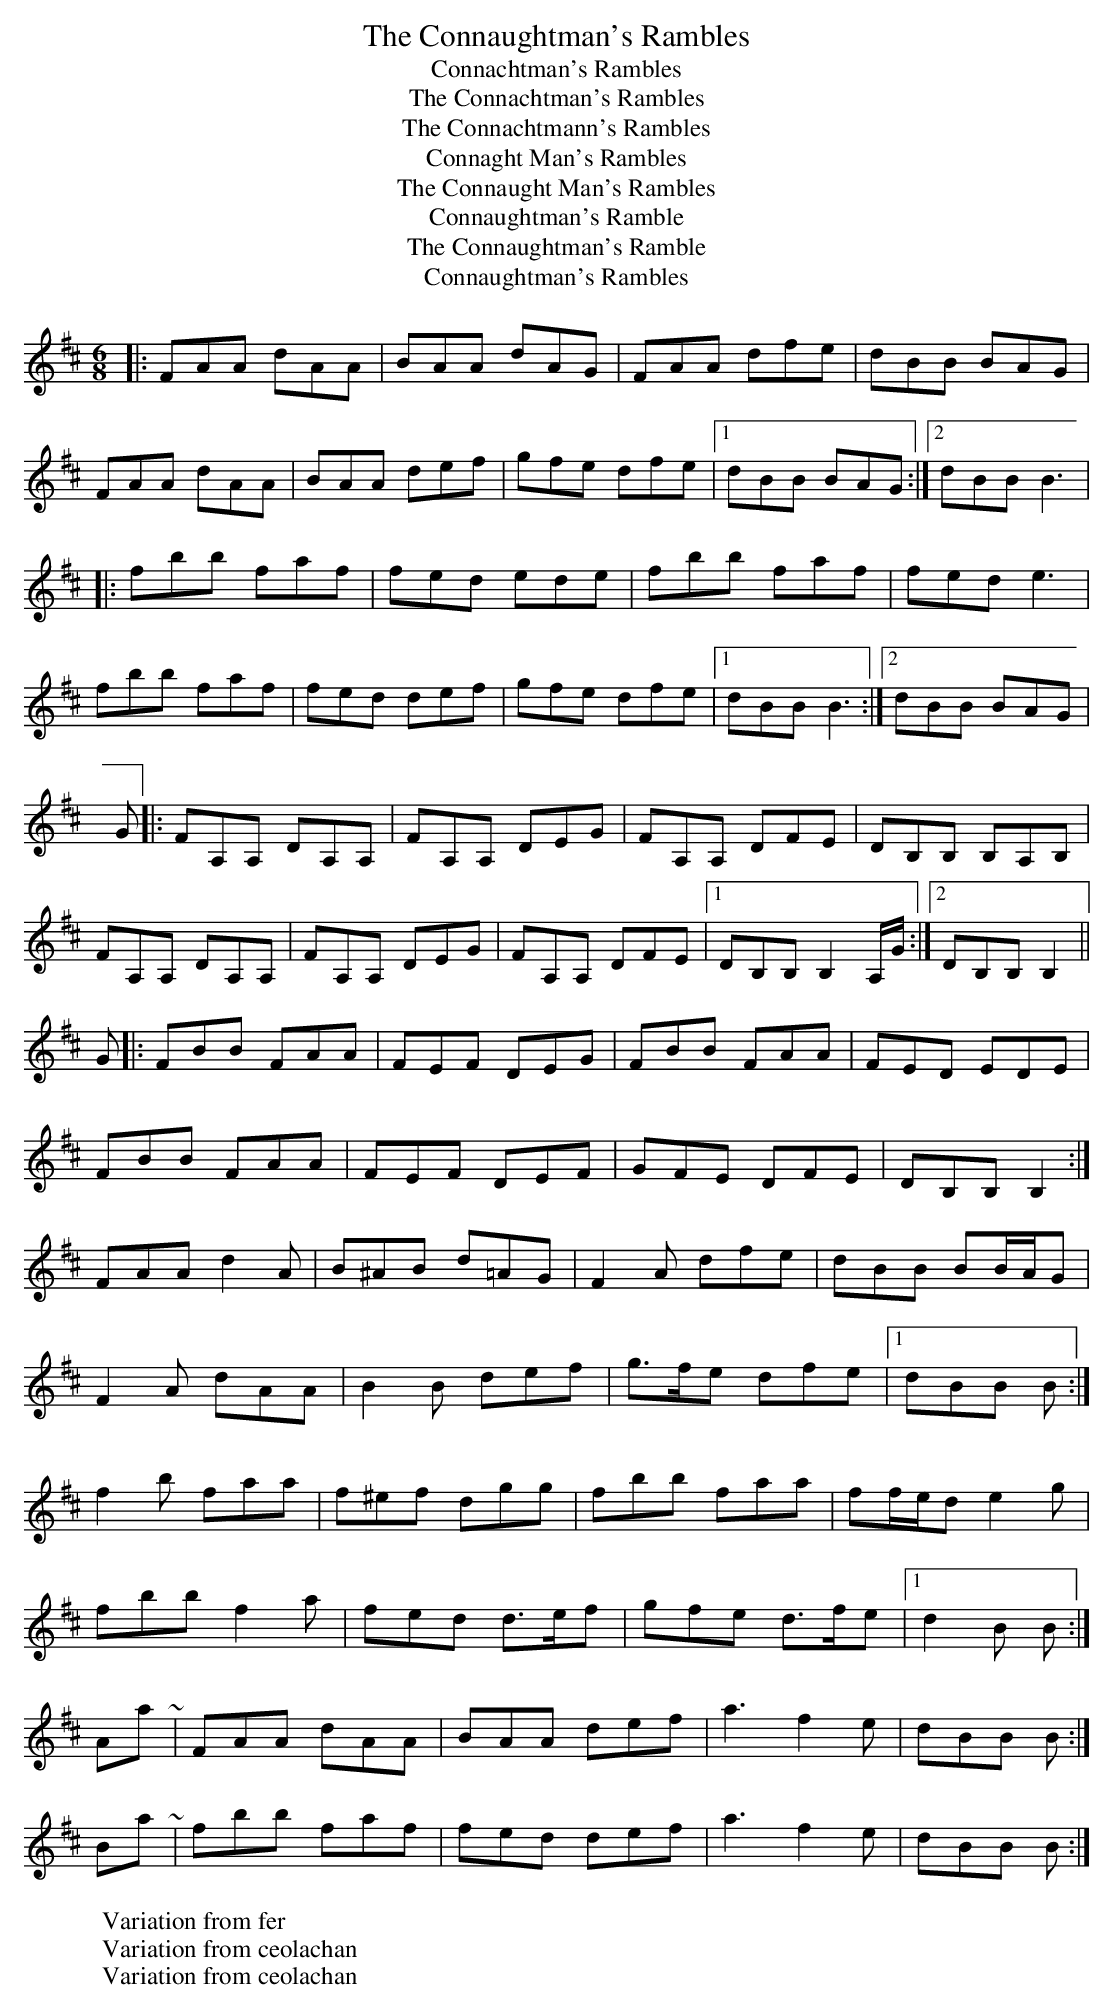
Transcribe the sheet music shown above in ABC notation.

X:1
T:Connaughtman's Rambles, The
T:Connachtman's Rambles
T:Connachtman's Rambles, The
T:Connachtmann's Rambles, The
T:Connaght Man's Rambles
T:Connaught Man's Rambles, The
T:Connaughtman's Ramble
T:Connaughtman's Ramble, The
T:Connaughtman's Rambles
M:6/8
L:1/8
K:Dmaj
|:FAA dAA|BAA dAG|FAA dfe|dBB BAG|
FAA dAA|BAA def|gfe dfe|1dBB BAG:|2 dBB B3|
K:Bmin
|:fbb faf|fed ede|fbb faf|fed e3|
fbb faf|fed def|gfe dfe|1 dBB B3:|2 dBB BAG|
W:Variation from fer
G|:FA,A, DA,A,|FA,A, DEG|FA,A, DFE|DB,B, B,A,B,|
FA,A, DA,A,|FA,A, DEG|FA,A, DFE|1DB,B, B,2A,/G/:|2DB,B, B,2||
G|:FBB FAA|FEF DEG|FBB FAA|FED EDE|
FBB FAA|FEF DEF|GFE DFE|DB,B,B,2:|
W:Variation from ceolachan
K: D Major
FAA d2 A | B^AB d=AG | F2 A dfe | dBB BB/A/G |
F2 A dAA | B2 B def | g>fe dfe |1 dBB B :|
f2 b faa | f^ef dgg | fbb faa | ff/e/d e2 g |
fbb f2 a | fed d>ef | gfe d>fe |1 d2 B B :|
W:Variation from ceolachan
A-part ~ | FAA dAA | BAA def | a3 f2 e | dBB B :|
B-part ~ | fbb faf | fed def | a3 f2 e | dBB B :|
